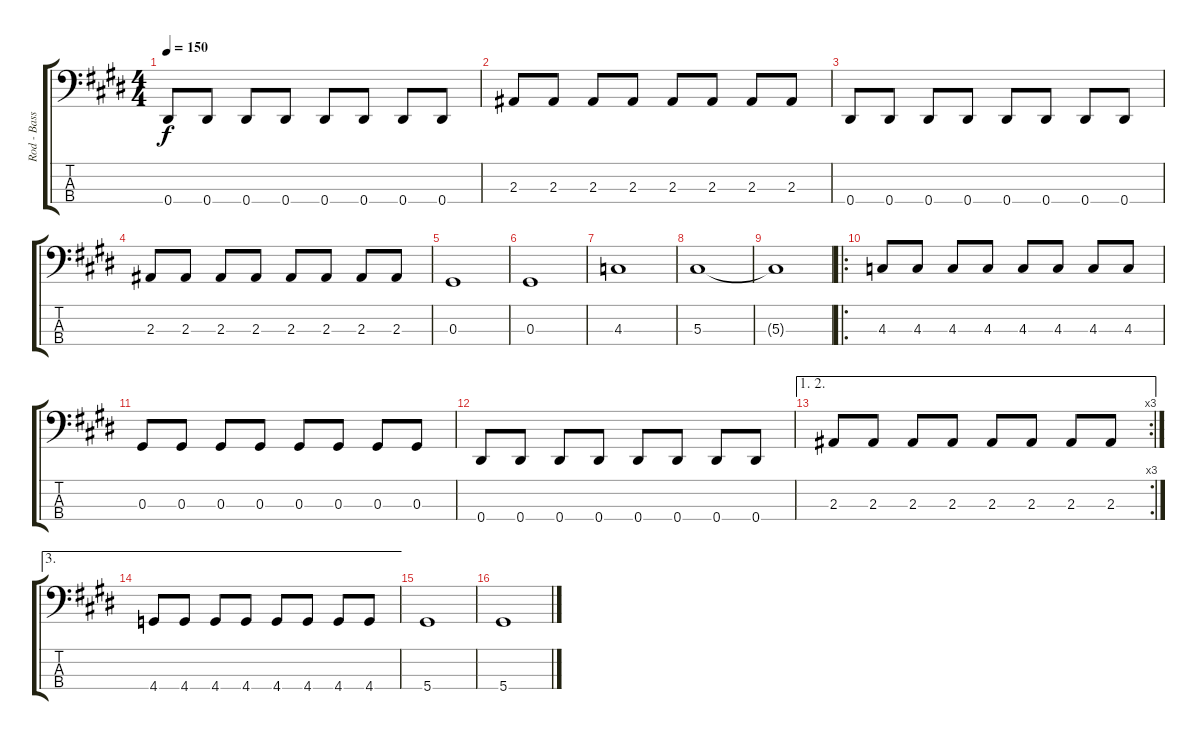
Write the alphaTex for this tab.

\track ("Rod - Bass" "Rod - Bass") {instrument electricbasspick}
\staff {score tabs}
\tuning (Gb2 Db2 Ab1 Eb1) {hide}
\ts (4 4)
\tempo 150
\clef f4
\ks e
0.4.8{dy f} 0.4.8 0.4.8 0.4.8 0.4.8 0.4.8 0.4.8 0.4.8 |
2.3.8 2.3.8 2.3.8 2.3.8 2.3.8 2.3.8 2.3.8 2.3.8 |
0.4.8 0.4.8 0.4.8 0.4.8 0.4.8 0.4.8 0.4.8 0.4.8 |
2.3.8 2.3.8 2.3.8 2.3.8 2.3.8 2.3.8 2.3.8 2.3.8 |
0.3.1 |
0.3.1 |
4.3.1 |
5.3.1 |
5.3{t}.1 |
\ro
4.3.8 4.3.8 4.3.8 4.3.8 4.3.8 4.3.8 4.3.8 4.3.8 |
0.3.8 0.3.8 0.3.8 0.3.8 0.3.8 0.3.8 0.3.8 0.3.8 |
0.4.8 0.4.8 0.4.8 0.4.8 0.4.8 0.4.8 0.4.8 0.4.8 |
\ae (1 2)
\rc 3
2.3.8 2.3.8 2.3.8 2.3.8 2.3.8 2.3.8 2.3.8 2.3.8 |
\ae 3
4.4.8 4.4.8 4.4.8 4.4.8 4.4.8 4.4.8 4.4.8 4.4.8 |
5.4.1 |
5.4.1
